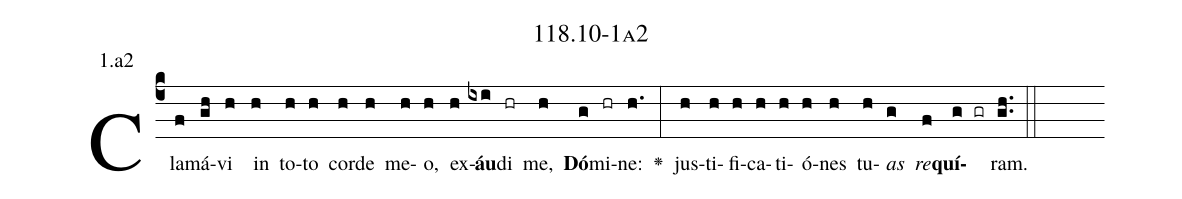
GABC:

name: 118.10-1a2;
annotation: 1.a2;
%%
(c4)Cla(f)má(gh)vi(h) in(h) to(h)to(h) cor(h)de(h) me(h)o,(h) ex(h)<b>áu</b>(ixi)di(hr) me,(h) <b>Dó</b>(g)mi(hr)ne:(h.) <v>\greheightstar</v>(:) jus(h)ti(h)fi(h)ca(h)ti(h)ó(h)nes(h) tu(h)<i>as</i>(g) <i>re</i>(f)<b>quí</b>(g gr)ram.(gh..) (::)


%E(h) u(h) o(g) u(f) a(g) e.(gh..) (::)
